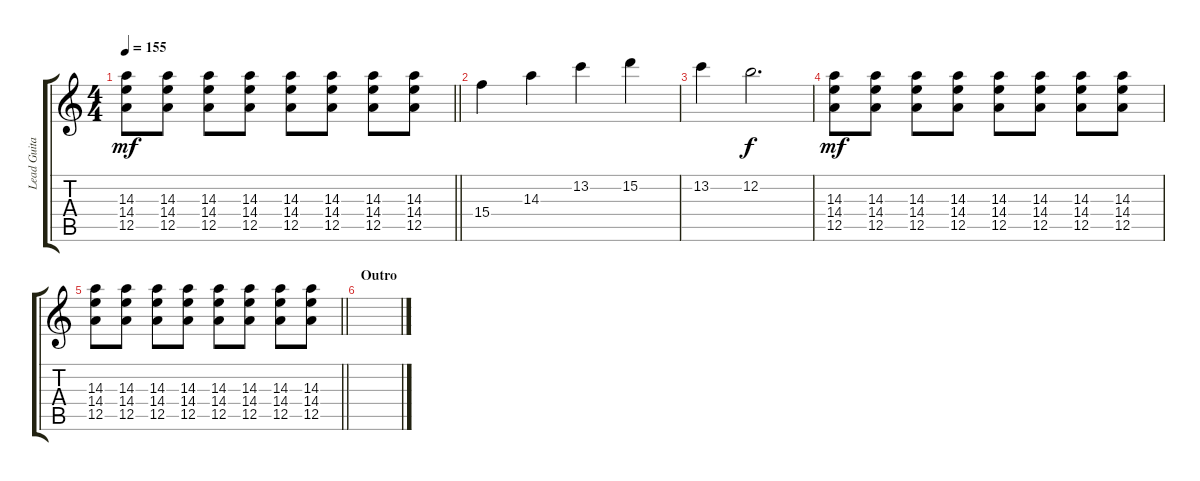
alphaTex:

\track ("Lead Guitar (Clean)" "Lead Guita") {instrument electricguitarclean}
\staff {score tabs}
\tuning (E4 B3 G3 D3 A2 E2) {hide}
\ts (4 4)
\tempo 155
\clef g2
\barLineRight lightlight
\ks c
(14.3 14.4 12.5).8{dy mf} (14.3 14.4 12.5).8 (14.3 14.4 12.5).8 (14.3 14.4 12.5).8 (14.3 14.4 12.5).8 (14.3 14.4 12.5).8 (14.3 14.4 12.5).8 (14.3 14.4 12.5).8 |
15.4.4{instrument electricguitarclean} 14.3.4 13.2.4 15.2.4 |
13.2.4 12.2.2{d dy f} |
(14.3 14.4 12.5).8{dy mf instrument electricguitarjazz} (14.3 14.4 12.5).8 (14.3 14.4 12.5).8 (14.3 14.4 12.5).8 (14.3 14.4 12.5).8 (14.3 14.4 12.5).8 (14.3 14.4 12.5).8 (14.3 14.4 12.5).8 |
\barLineRight lightlight
(14.3 14.4 12.5).8 (14.3 14.4 12.5).8 (14.3 14.4 12.5).8 (14.3 14.4 12.5).8 (14.3 14.4 12.5).8 (14.3 14.4 12.5).8 (14.3 14.4 12.5).8 (14.3 14.4 12.5).8 |
\section ("" "Outro")
